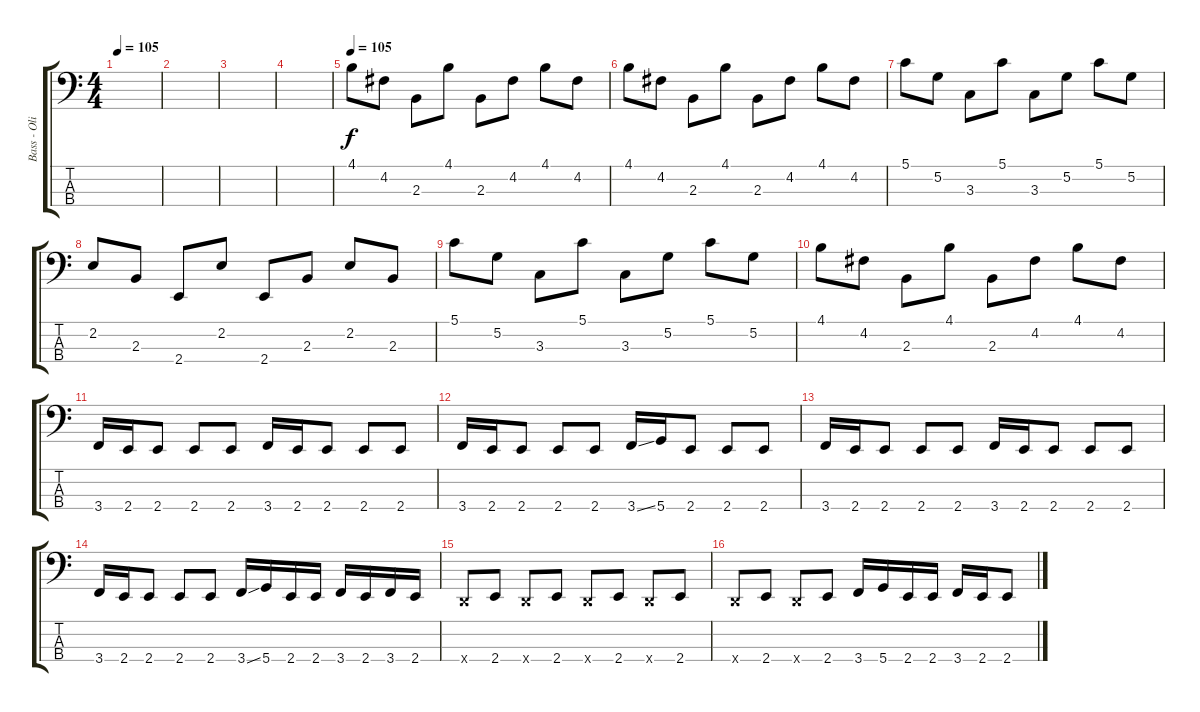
\track ("Bass - Oliver Riedel" "Bass - Oli") {instrument electricbassfinger}
\staff {score tabs}
\tuning (G2 D2 A1 D1) {hide}
\ts (4 4)
\tempo 105
\tempo 125
\tempo 105
\clef f4
\ks c
|
|
|
|
\tempo 105
4.1.8 4.2.8 2.3.8 4.1.8 2.3.8 4.2.8 4.1.8 4.2.8 |
4.1.8 4.2.8 2.3.8 4.1.8 2.3.8 4.2.8 4.1.8 4.2.8 |
5.1.8 5.2.8 3.3.8 5.1.8 3.3.8 5.2.8 5.1.8 5.2.8 |
2.2.8 2.3.8 2.4.8 2.2.8 2.4.8 2.3.8 2.2.8 2.3.8 |
5.1.8 5.2.8 3.3.8 5.1.8 3.3.8 5.2.8 5.1.8 5.2.8 |
4.1.8 4.2.8 2.3.8 4.1.8 2.3.8 4.2.8 4.1.8 4.2.8 |
3.4.16 2.4.16 2.4.8 2.4.8 2.4.8 3.4.16 2.4.16 2.4.8 2.4.8 2.4.8 |
3.4.16 2.4.16 2.4.8 2.4.8 2.4.8 3.4{ss}.16 5.4.16 2.4.8 2.4.8 2.4.8 |
3.4.16 2.4.16 2.4.8 2.4.8 2.4.8 3.4.16 2.4.16 2.4.8 2.4.8 2.4.8 |
3.4.16 2.4.16 2.4.8 2.4.8 2.4.8 3.4{ss}.16 5.4.16 2.4.16 2.4.16 3.4.16 2.4.16 3.4.16 2.4.16 |
0.4{x}.8 2.4.8 0.4{x}.8 2.4.8 0.4{x}.8 2.4.8 0.4{x}.8 2.4.8 |
0.4{x}.8 2.4.8 0.4{x}.8 2.4.8 3.4.16 5.4.16 2.4.16 2.4.16 3.4.16 2.4.16 2.4.8
